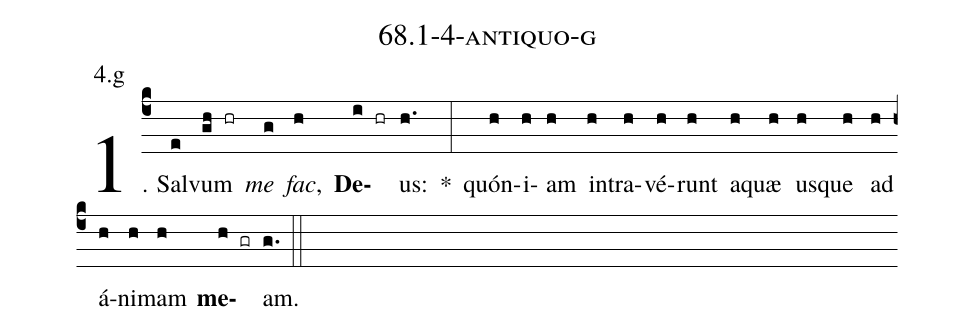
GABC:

name: 68.1-4-antiquo-g;
annotation: 4.g;
%%
(c4)1. Sal(e)vum(gh hr) <i>me</i>(g) <i>fac</i>,(h) <b>De</b>(i hr)us:(h.) *(:) quón(h)i(h)am(h) in(h)tra(h)vé(h)runt(h) a(h)quæ(h) us(h)que(h) ad(h) á(h)ni(h)mam(h) <b>me</b>(h gr)am.(g.) (::)


%E(h) u(h) o(h) u(h) a(h) e.(g.) (::)
